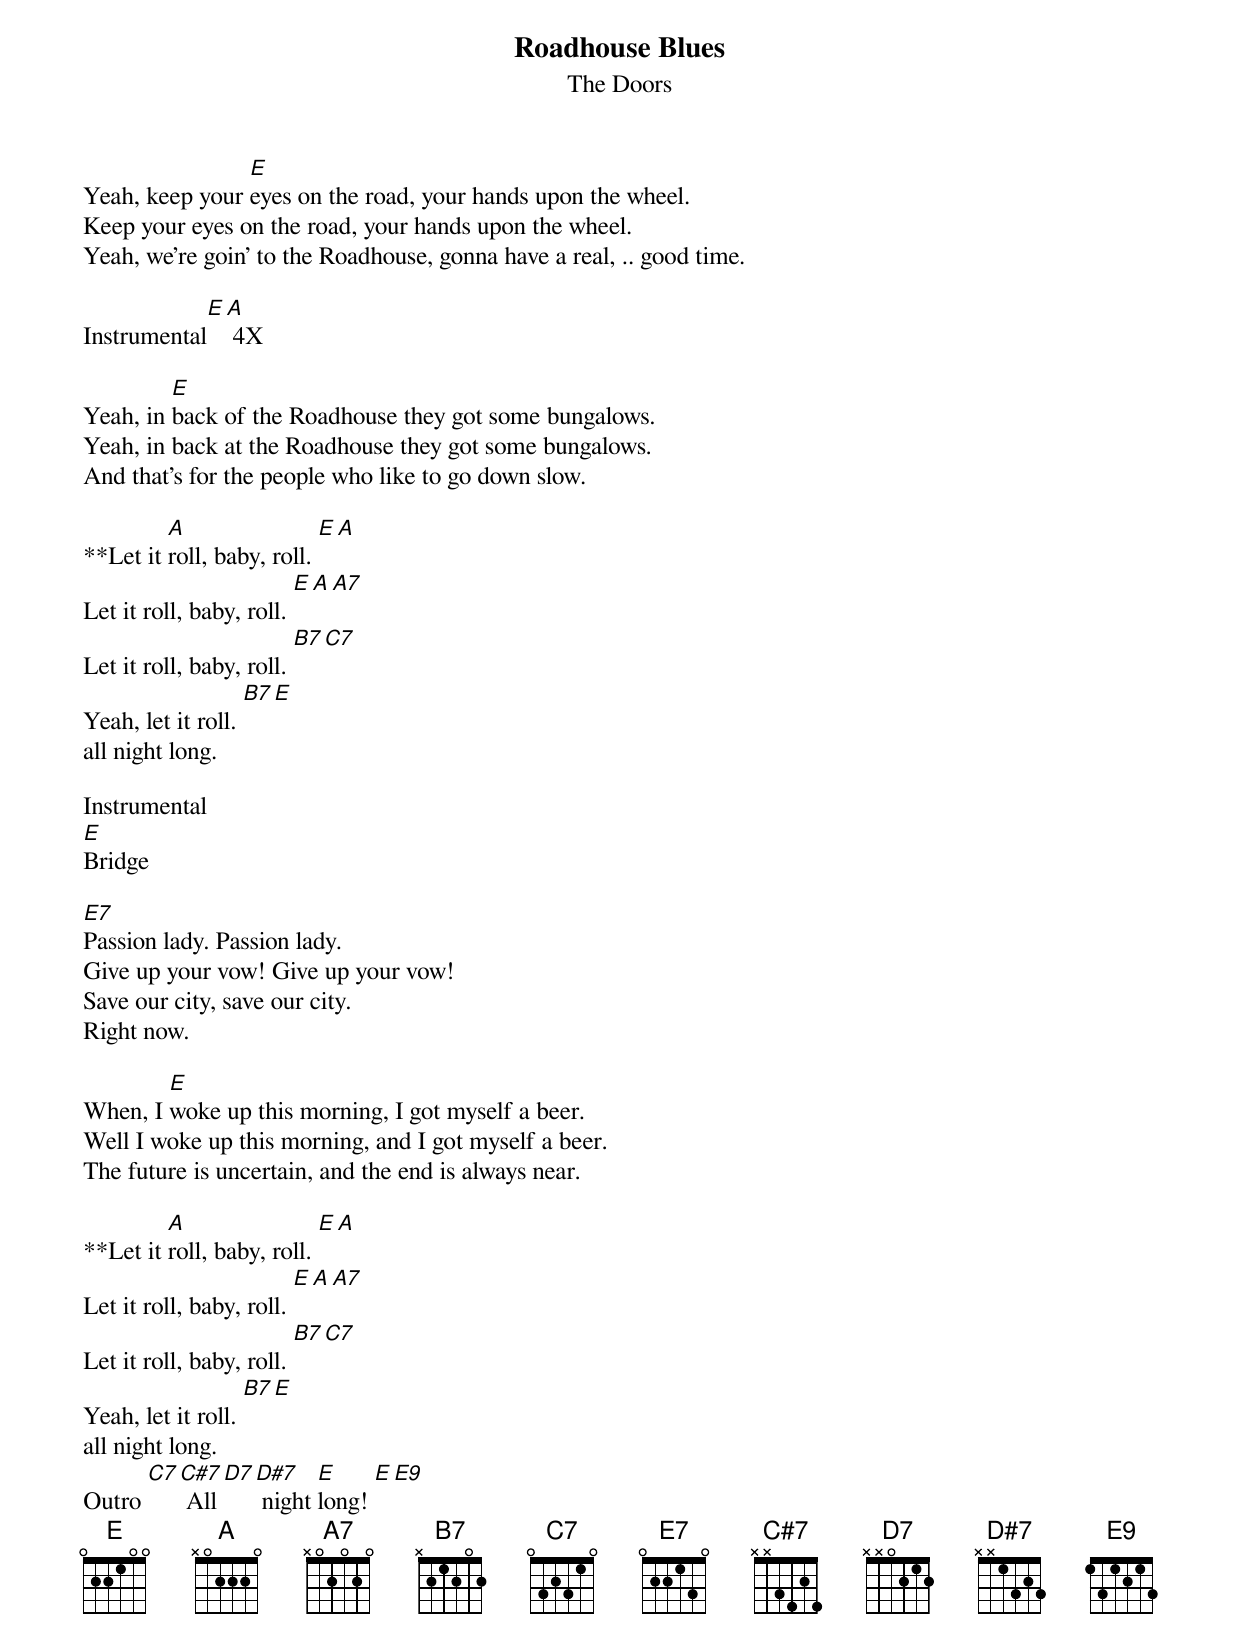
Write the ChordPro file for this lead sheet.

{title:Roadhouse Blues}
{subtitle:The Doors}

Yeah, keep your [E]eyes on the road, your hands upon the wheel.
Keep your eyes on the road, your hands upon the wheel.
Yeah, we're goin' to the Roadhouse, gonna have a real, .. good time.

Instrumental[E][A] 4X

Yeah, in [E]back of the Roadhouse they got some bungalows.
Yeah, in back at the Roadhouse they got some bungalows.
And that's for the people who like to go down slow.

**Let it [A]roll, baby, roll. [E][A]
Let it roll, baby, roll. [E][A][A7]
Let it roll, baby, roll. [B7][C7]
Yeah, let it roll. [B7][E]
all night long.

Instrumental
[E]Bridge

[E7]Passion lady. Passion lady.
Give up your vow! Give up your vow!
Save our city, save our city.
Right now.

When, I [E]woke up this morning, I got myself a beer.
Well I woke up this morning, and I got myself a beer.
The future is uncertain, and the end is always near.

**Let it [A]roll, baby, roll. [E][A]
Let it roll, baby, roll. [E][A][A7]
Let it roll, baby, roll. [B7][C7]
Yeah, let it roll. [B7][E]
all night long.
Outro [C7][C#7] All[D7][D#7] night [E]long! [E][E9]
